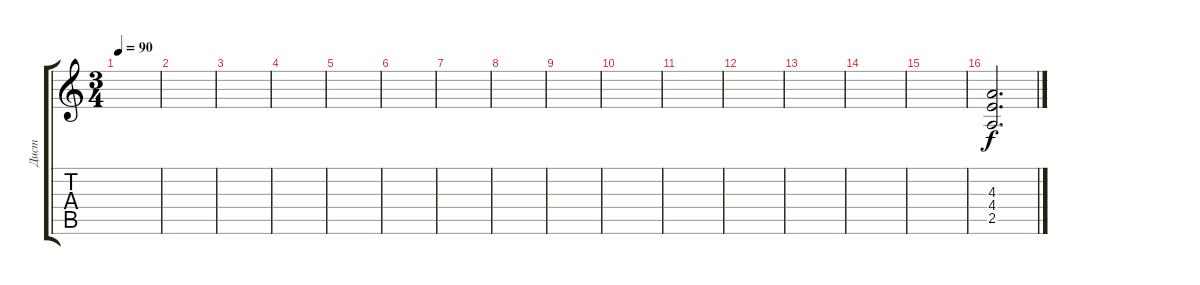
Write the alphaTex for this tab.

\track ("Дист" "Дист") {instrument distortionguitar}
\staff {score tabs}
\tuning (D4 A3 F3 C3 G2 D2) {hide}
\ts (3 4)
\tempo 90
\clef g2
\ks c
|
|
|
|
|
|
|
|
|
|
|
|
|
|
|
(4.3 4.4 2.5).2{d}
